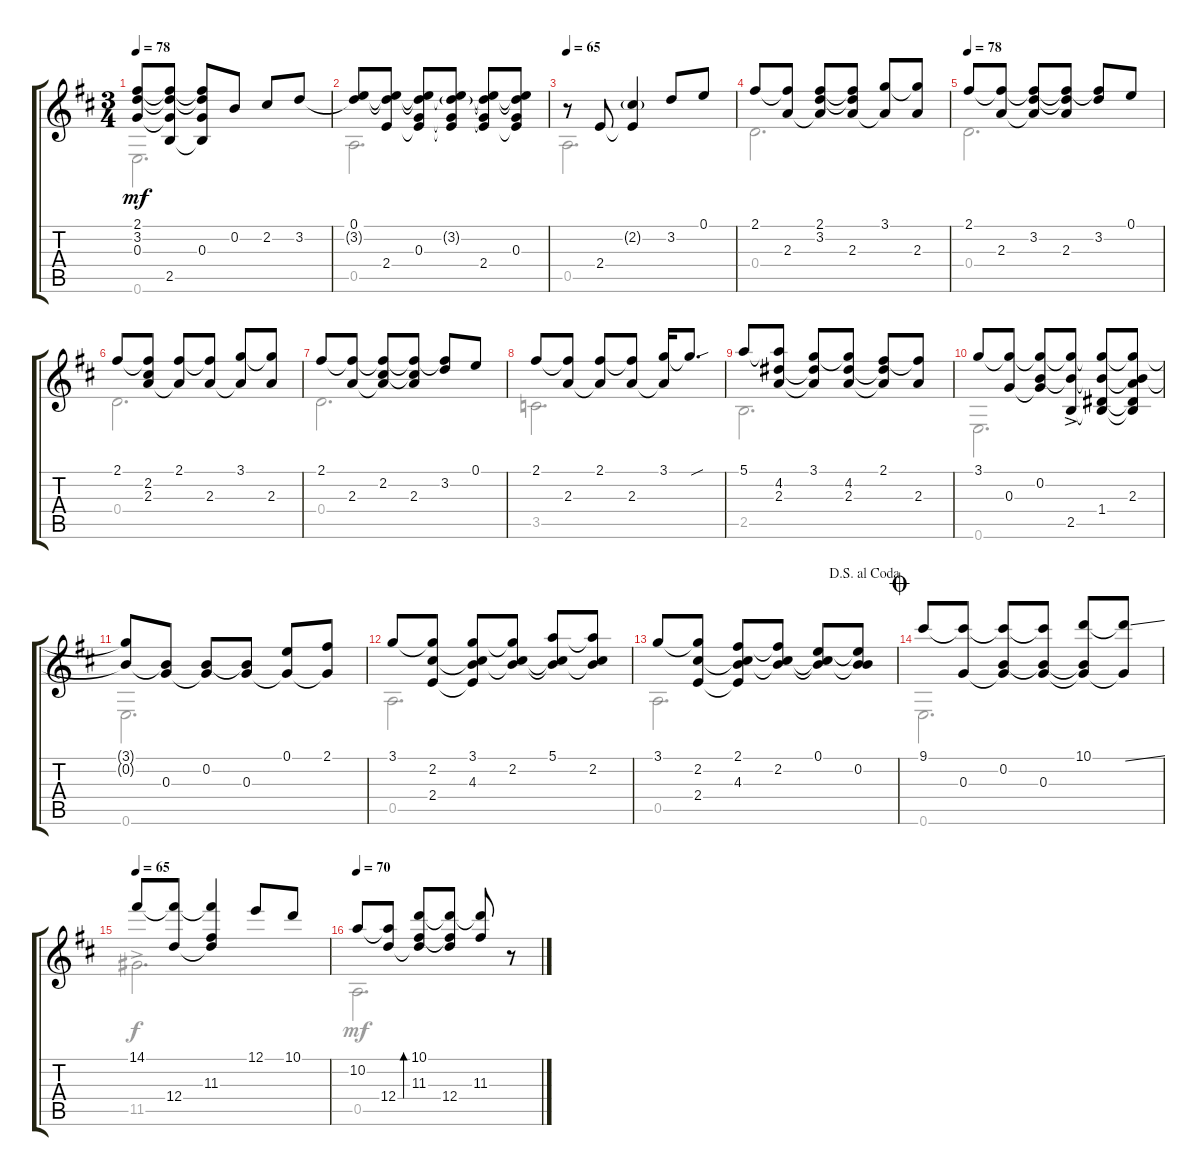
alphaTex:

\track "" {instrument acousticguitarsteel}
\staff {score tabs}
\tuning (E4 B3 G3 D3 A2 E2) {hide}
\voice
\ts (3 4)
\tempo 78
\clef g2
\ks d
(2.1{t} 3.2{t} 0.3{t}).8{dy mf} (2.1{t} 3.2{t} 0.3{t} 2.5).8 (2.1{t} 3.2{t} 0.3 2.5{t}).8 0.2.8 2.2.8 3.2.8 |
(0.1 3.2{t}).8 (0.1{t} 3.2{t} 2.4).8 (0.1{t} 3.2{t} 0.3 2.4{t}).8 (0.1{t} 3.2{g} 0.3{t} 2.4{t}).8 (0.1{t} 3.2{t} 0.3{t} 2.4).8 (0.1{t} 3.2{t} 0.3 2.4{t}).8 |
\tempo 65
r.8 2.4.8 (2.2{g} 2.4{t}).4 3.2.8 0.1.8 |
2.1.8 (2.1{t} 2.3).8 (2.1 3.2 2.3{t}).8 (2.1{t} 3.2{t} 2.3).8 (3.1 2.3{t}).8 (3.1{t} 2.3).8 |
\tempo 78
2.1.8 (2.1{t} 2.3).8 (2.1{t} 3.2 2.3{t}).8 (2.1{t} 3.2{t} 2.3).8 (2.1{t} 3.2).8 0.1.8 |
2.1.8 (2.1{t} 2.2 2.3).8 (2.1 2.3{t}).8 (2.1{t} 2.3).8 (3.1 2.3{t}).8 (3.1{t} 2.3).8 |
2.1.8 (2.1{t} 2.3).8 (2.1{t} 2.2 2.3{t}).8 (2.1{t} 2.2{t} 2.3).8 (2.1{t} 3.2).8 0.1.8 |
2.1.8 (2.1{t} 2.3).8 (2.1 2.3{t}).8 (2.1{t} 2.3).8 (3.1 2.3{t}).16 3.1{sou t}.8{d} |
5.1.8 (5.1{t} 4.2 2.3).8 (3.1 4.2{t} 2.3{t}).8 (3.1{t} 4.2 2.3).8 (2.1 4.2{t} 2.3{t}).8 (2.1{t} 2.3).8 |
3.1.8 (3.1{t} 0.3).8 (3.1{t} 0.2 0.3{t}).8 (3.1{t} 0.2{t} 2.5{ac}).8 (3.1{t} 0.2{t} 1.4 2.5{t}).8 (3.1{t} 0.2{t} 2.3 1.4{t} 2.5{t}).8 |
(3.1{t} 0.2{t}).8 (0.2{t} 0.3).8 (0.2 0.3{t}).8 (0.2{t} 0.3).8 (0.1 0.3{t}).8 (2.1 0.3{t}).8 |
3.1.8 (3.1{t} 2.2 2.4).8 (3.1 2.2{t} 4.3 2.4{t}).8 (3.1{t} 2.2 4.3{t}).8 (5.1 2.2{t} 4.3{t}).8 (5.1{t} 2.2 4.3{t}).8 |
\jump dalsegnoalcoda
3.1.8 (3.1{t} 2.2 2.4).8 (2.1 2.2{t} 4.3 2.4{t}).8 (2.1{t} 2.2 4.3{t}).8 (0.1 2.2{t} 4.3{t}).8 (0.1{t} 0.2 4.3{t}).8 |
\jump coda
9.1.8 (9.1{t} 0.3).8 (9.1{t} 0.2 0.3{t}).8 (9.1{t} 0.2{t} 0.3).8 (10.1 0.2{t} 0.3{t}).8 (10.1{ss t} 0.3{t}).8 |
\tempo 65
14.1.8 (14.1{t} 12.4).8 (14.1{t} 11.3 12.4{t}).4 12.1.8 10.1.8 |
\tempo 70
10.2.8 (10.2{t} 12.4).8 (10.1 11.3 12.4{t}).8{bd 30} (10.1{t} 11.3{t} 12.4).8 (10.1{t} 11.3).8 r.8
\voice
\clef g2
\ottava regular
\simile none
\ks d
0.6.2{d dy mf} |
0.5.2{d} |
0.5.2{d} |
0.4.2{d} |
0.4.2{d} |
0.4.2{d} |
0.4.2{d} |
3.5.2{d} |
2.5.2{d} |
0.6.2{d} |
0.6.2{d} |
0.5.2{d} |
0.5.2{d} |
0.6.2{d} |
11.5{ac}.2{d dy f} |
0.5.2{d dy mf}
